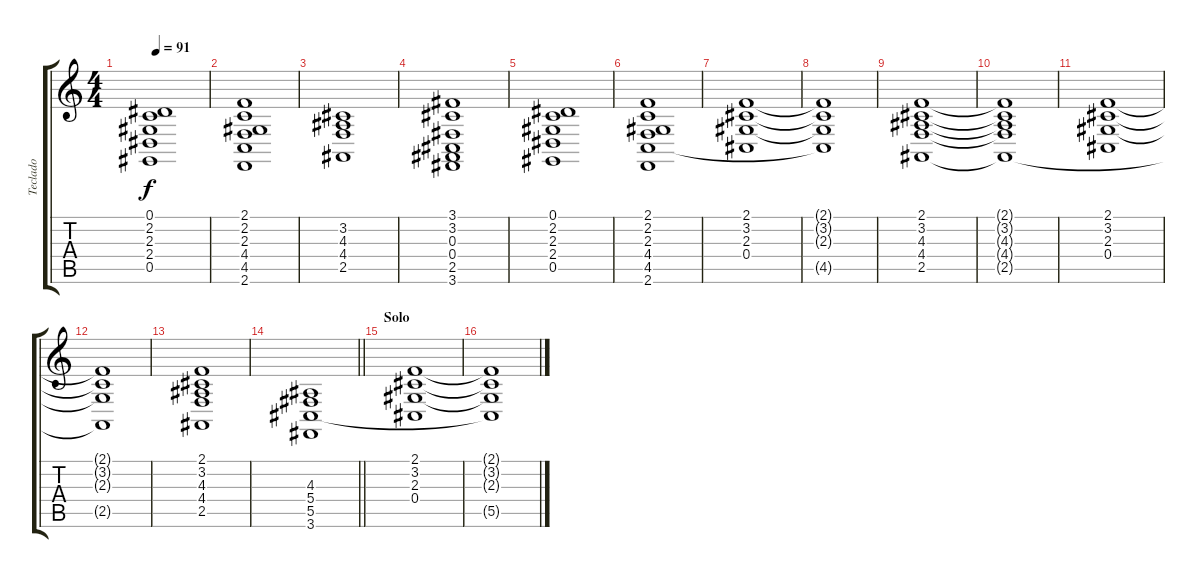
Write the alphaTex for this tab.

\track ("Teclado" "Teclado") {instrument stringensemble2}
\staff {score tabs}
\tuning (Eb4 Bb3 Gb3 Db3 Ab2 Eb2) {hide}
\ts (4 4)
\tempo 91
\clef g2
\ks c
(0.1 2.2 2.3 2.4 0.5).1{dy f} |
(2.1 2.2 2.3 4.4 4.5 2.6).1 |
(3.2 4.3 4.4 2.5).1 |
(3.1 3.2 0.3 0.4 2.5 3.6).1 |
(0.1 2.2 2.3 2.4 0.5).1 |
(2.1 2.2 2.3 4.4 4.5 2.6).1 |
(2.1 3.2 2.3 0.4).1 |
(2.1{t} 3.2{t} 2.3{t} 4.5{t}).1 |
(2.1 3.2 4.3 4.4 2.5).1 |
(2.1{t} 3.2{t} 4.3{t} 4.4{t} 2.5{t}).1 |
(2.1 3.2 2.3 0.4).1 |
(2.1{t} 3.2{t} 2.3{t} 2.5{t}).1 |
(2.1 3.2 4.3 4.4 2.5).1 |
\barLineRight lightlight
(4.3 5.4 5.5 3.6).1 |
\section ("" "Solo")
(2.1 3.2 2.3 0.4).1 |
(2.1{t} 3.2{t} 2.3{t} 5.5{t}).1
